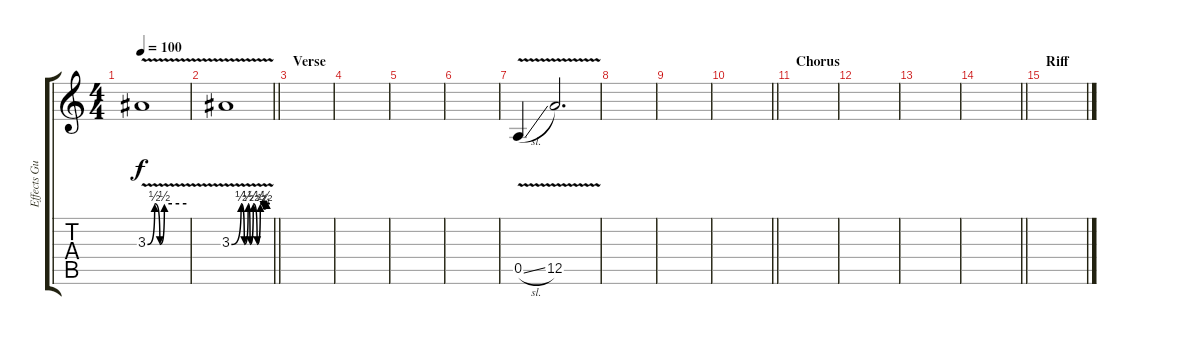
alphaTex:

\track ("Effects Guitar" "Effects Gu") {instrument distortionguitar}
\staff {score tabs}
\tuning (E4 B3 G3 D3 A2 E2) {hide}
\ts (4 4)
\tempo 100
\clef g2
\ks c
3.3{be (custom 0 0 11 2 19 0 26 2 60 2) v}.1{dy f} |
\barLineRight lightlight
3.3{be (custom 0 0 15 2 20 0 26 2 29 0 34 2 40 0 45 2 50 1 55 2 60 2) v}.1 |
\section ("" "Verse")
|
|
|
|
0.5{v sl}.4 12.5{v}.2{d} |
|
|
\barLineRight lightlight
|
\section ("" "Chorus")
|
|
|
\barLineRight lightlight
|
\section ("" "Riff")
